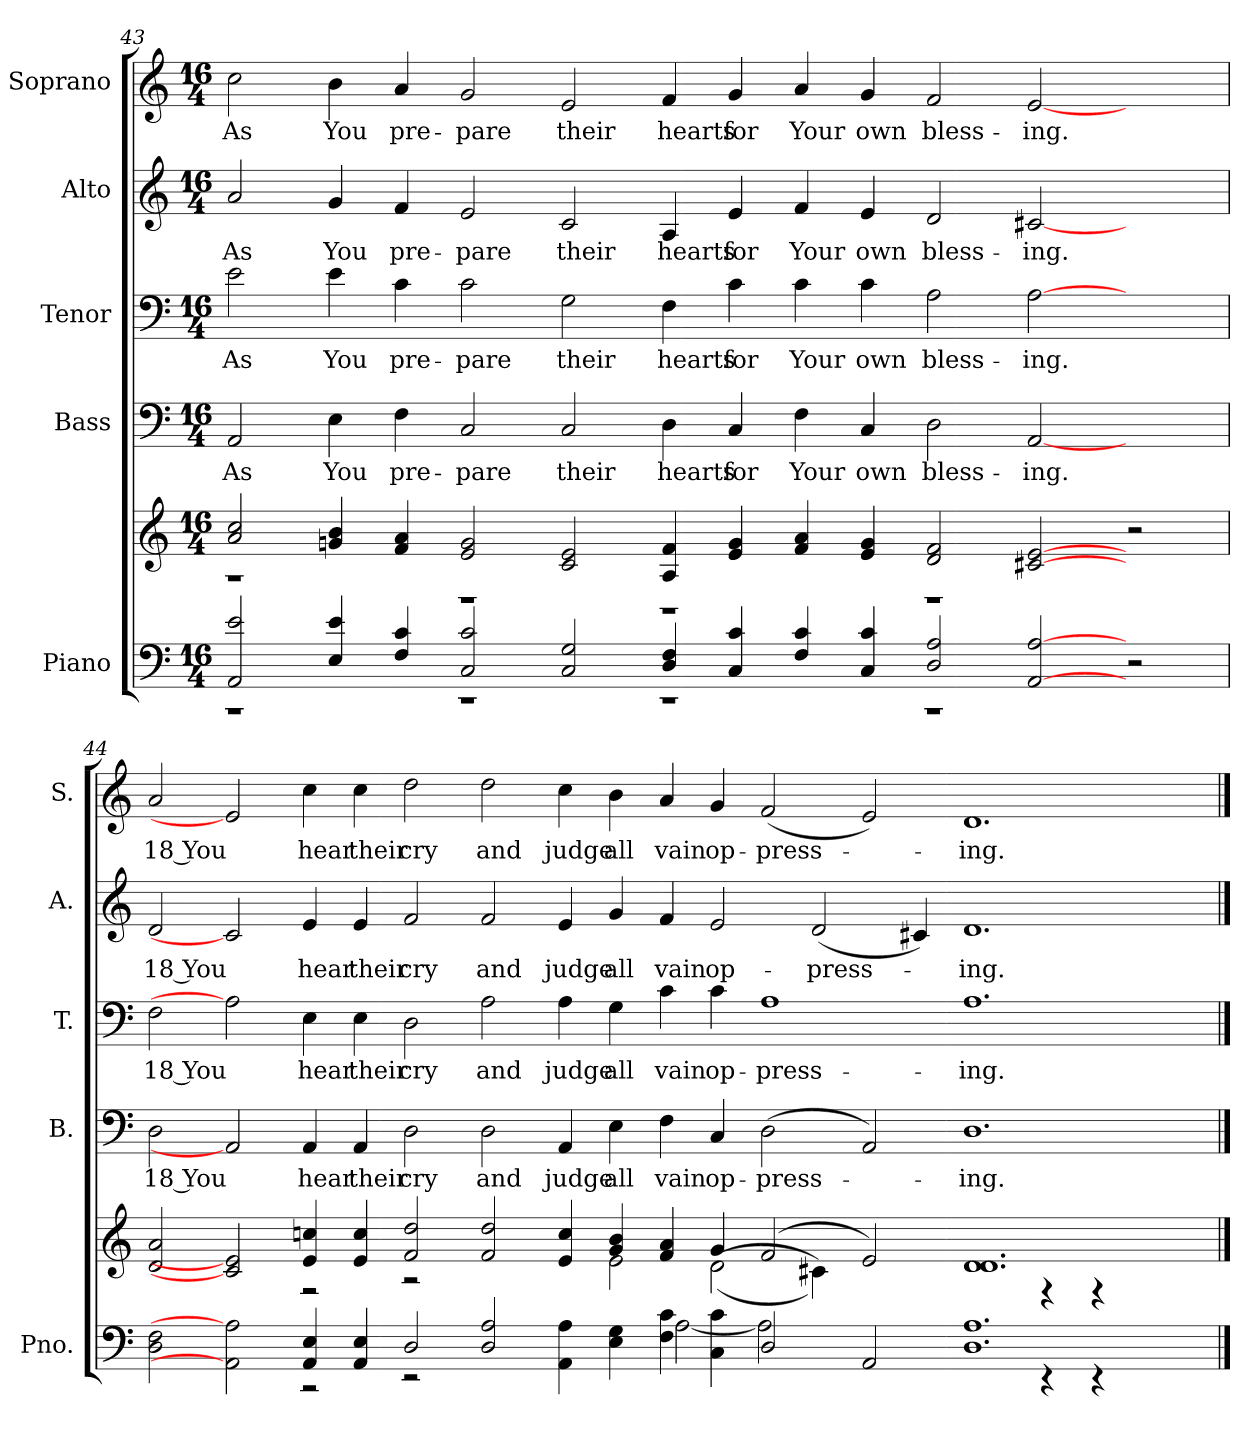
**kern	**kern	**kern	**text	**kern	**text	**kern	**text	**kern	**text
*part5	*part5	*part4	*part4	*part3	*part3	*part2	*part2	*part1	*part1
*staff6	*staff5	*staff4	*staff4	*staff3	*staff3	*staff2	*staff2	*staff1	*staff1
*I"Piano	*	*I"Bass	*	*I"Tenor	*	*I"Alto	*	*I"Soprano	*
*I'Pno.	*	*I'B.	*	*I'T.	*	*I'A.	*	*I'S.	*
!!LO:PB:g=z
*clefF4	*clefG2	*clefF4	*	*clefF4	*	*clefG2	*	*clefG2	*
*k[]	*k[]	*k[]	*	*k[]	*	*k[]	*	*k[]	*
*C:	*C:	*C:	*	*C:	*	*C:	*	*C:	*
*M16/4	*M16/4	*M16/4	*	*M16/4	*	*M16/4	*	*M16/4	*
=43	=43	=43	=43	=43	=43	=43	=43	=43	=43
*^	*^	*	*	*	*	*	*	*	*
!	!	!	!	!	!LO:LY:b:color=#000000	!	!	!	!	!	!
!	!	!	!	!	!	!	!LO:LY:b:color=#000000	!	!	!	!
!	!	!	!	!	!	!	!	!	!LO:LY:b:color=#000000	!	!
!	!	!	!	!	!	!	!	!	!	!	!LO:LY:b:color=#000000
2AAi/ 2ei	1r	2ai/ 2cci	1r	2AAi/	As	2ei\	As	2ai/	As	2cci\	As
!	!	!	!	!	!LO:LY:b:color=#000000	!	!	!	!	!	!
!	!	!	!	!	!	!	!LO:LY:b:color=#000000	!	!	!	!
!	!	!	!	!	!	!	!	!	!LO:LY:b:color=#000000	!	!
!	!	!	!	!	!	!	!	!	!	!	!LO:LY:b:color=#000000
4Ei/ 4ei	.	4gni/ 4bi	.	4Ei\	You	4ei\	You	4gi/	You	4bi\	You
!	!	!	!	!	!LO:LY:b:color=#000000	!	!	!	!	!	!
!	!	!	!	!	!	!	!LO:LY:b:color=#000000	!	!	!	!
!	!	!	!	!	!	!	!	!	!LO:LY:b:color=#000000	!	!
!	!	!	!	!	!	!	!	!	!	!	!LO:LY:b:color=#000000
4Fi/ 4ci	.	4fi/ 4ai	.	4Fi\	pre-	4ci\	pre-	4fi/	pre-	4ai/	pre-
!	!	!	!	!	!LO:LY:b:color=#000000	!	!	!	!	!	!
!	!	!	!	!	!	!	!LO:LY:b:color=#000000	!	!	!	!
!	!	!	!	!	!	!	!	!	!LO:LY:b:color=#000000	!	!
!	!	!	!	!	!	!	!	!	!	!	!LO:LY:b:color=#000000
2Ci/ 2ci	1r	2ei/ 2gi	1r	2Ci/	-pare	2ci\	-pare	2ei/	-pare	2gi/	-pare
!	!	!	!	!	!LO:LY:b:color=#000000	!	!	!	!	!	!
!	!	!	!	!	!	!	!LO:LY:b:color=#000000	!	!	!	!
!	!	!	!	!	!	!	!	!	!LO:LY:b:color=#000000	!	!
!	!	!	!	!	!	!	!	!	!	!	!LO:LY:b:color=#000000
2Ci/ 2Gi	.	2ci/ 2ei	.	2Ci/	their	2Gi\	their	2ci/	their	2ei/	their
!	!	!	!	!	!LO:LY:b:color=#000000	!	!	!	!	!	!
!	!	!	!	!	!	!	!LO:LY:b:color=#000000	!	!	!	!
!	!	!	!	!	!	!	!	!	!LO:LY:b:color=#000000	!	!
!	!	!	!	!	!	!	!	!	!	!	!LO:LY:b:color=#000000
4Di/ 4Fi	1r	4Ai/ 4fi	1r	4Di\	hearts	4Fi\	hearts	4Ai/	hearts	4fi/	hearts
!	!	!	!	!	!LO:LY:b:color=#000000	!	!	!	!	!	!
!	!	!	!	!	!	!	!LO:LY:b:color=#000000	!	!	!	!
!	!	!	!	!	!	!	!	!	!LO:LY:b:color=#000000	!	!
!	!	!	!	!	!	!	!	!	!	!	!LO:LY:b:color=#000000
4Ci/ 4ci	.	4ei/ 4gi	.	4Ci/	for	4ci\	for	4ei/	for	4gi/	for
!	!	!	!	!	!LO:LY:b:color=#000000	!	!	!	!	!	!
!	!	!	!	!	!	!	!LO:LY:b:color=#000000	!	!	!	!
!	!	!	!	!	!	!	!	!	!LO:LY:b:color=#000000	!	!
!	!	!	!	!	!	!	!	!	!	!	!LO:LY:b:color=#000000
4Fi/ 4ci	.	4fi/ 4ai	.	4Fi\	Your	4ci\	Your	4fi/	Your	4ai/	Your
!	!	!	!	!	!LO:LY:b:color=#000000	!	!	!	!	!	!
!	!	!	!	!	!	!	!LO:LY:b:color=#000000	!	!	!	!
!	!	!	!	!	!	!	!	!	!LO:LY:b:color=#000000	!	!
!	!	!	!	!	!	!	!	!	!	!	!LO:LY:b:color=#000000
4Ci/ 4ci	.	4ei/ 4gi	.	4Ci/	own	4ci\	own	4ei/	own	4gi/	own
!	!	!	!	!	!LO:LY:b:color=#000000	!	!	!	!	!	!
!	!	!	!	!	!	!	!LO:LY:b:color=#000000	!	!	!	!
!	!	!	!	!	!	!	!	!	!LO:LY:b:color=#000000	!	!
!	!	!	!	!	!	!	!	!	!	!	!LO:LY:b:color=#000000
2Di/ 2Ai	1r	2di/ 2fi	1r	2Di\	bless-	2Ai\	bless-	2di/	bless-	2fi/	bless-
!	!	!	!	!	!LO:LY:b:color=#000000	!	!	!	!	!	!
!	!	!	!	!	!	!	!LO:LY:b:color=#000000	!	!	!	!
!	!	!	!	!	!	!	!	!	!LO:LY:b:color=#000000	!	!
!	!	!	!	!	!	!	!	!	!	!	!LO:LY:b:color=#000000
[2AAi [2Ai	.	[2c#Xi [2ei	.	[2AAi	-ing.	[2Ai	-ing.	[2c#Xi	-ing.	[2ei	-ing.
2ryy	2r	2ryy	2r	2ryy	.	2ryy	.	2ryy	.	2ryy	.
=44	=44	=44	=44	=44	=44	=44	=44	=44	=44	=44	=44
!	!	!	!	!	!LO:LY:b:color=#000000	!	!	!	!	!	!
!	!	!	!	!	!	!	!LO:LY:b:color=#000000	!	!	!	!
!	!	!	!	!	!	!	!	!	!LO:LY:b:color=#000000	!	!
!	!	!	!	!	!	!	!	!	!	!	!LO:LY:b:color=#000000
2Di\ 2Fi	1ryy	2di/ 2ai	1ryy	2Di\	18 You	2Fi\	18 You	2di/	18 You	2ai/	18 You
2AAi] 2Ai]	.	2c#i] 2ei]	.	2AAi]	.	2Ai]	.	2c#i]	.	2ei]	.
!	!	!	!	!	!LO:LY:b:color=#000000	!	!	!	!	!	!
!	!	!	!	!	!	!	!LO:LY:b:color=#000000	!	!	!	!
!	!	!	!	!	!	!	!	!	!LO:LY:b:color=#000000	!	!
!	!	!	!	!	!	!	!	!	!	!	!LO:LY:b:color=#000000
4AAi/ 4Ei	2r	4ei/ 4ccni	2r	4AAi/	hear	4Ei\	hear	4ei/	hear	4cci\	hear
!	!	!	!	!	!LO:LY:b:color=#000000	!	!	!	!	!	!
!	!	!	!	!	!	!	!LO:LY:b:color=#000000	!	!	!	!
!	!	!	!	!	!	!	!	!	!LO:LY:b:color=#000000	!	!
!	!	!	!	!	!	!	!	!	!	!	!LO:LY:b:color=#000000
4AAi/ 4Ei	.	4ei/ 4cci	.	4AAi/	their	4Ei\	their	4ei/	their	4cci\	their
!	!	!	!	!	!LO:LY:b:color=#000000	!	!	!	!	!	!
!	!	!	!	!	!	!	!LO:LY:b:color=#000000	!	!	!	!
!	!	!	!	!	!	!	!	!	!LO:LY:b:color=#000000	!	!
!	!	!	!	!	!	!	!	!	!	!	!LO:LY:b:color=#000000
2Di/	2r	2fi/ 2ddi	2r	2Di\	cry	2Di\	cry	2fi/	cry	2ddi\	cry
!	!	!	!	!	!LO:LY:b:color=#000000	!	!	!	!	!	!
!	!	!	!	!	!	!	!LO:LY:b:color=#000000	!	!	!	!
!	!	!	!	!	!	!	!	!	!LO:LY:b:color=#000000	!	!
!	!	!	!	!	!	!	!	!	!	!	!LO:LY:b:color=#000000
2Di/ 2Ai	2ryy	2fi/ 2ddi	2ryy	2Di\	and	2Ai\	and	2fi/	and	2ddi\	and
!	!	!	!	!	!LO:LY:b:color=#000000	!	!	!	!	!	!
!	!	!	!	!	!	!	!LO:LY:b:color=#000000	!	!	!	!
!	!	!	!	!	!	!	!	!	!LO:LY:b:color=#000000	!	!
!	!	!	!	!	!	!	!	!	!	!	!LO:LY:b:color=#000000
4AAi\ 4Ai	2ryy	4ei/ 4cci	4ryy	4AAi/	judge	4Ai\	judge	4ei/	judge	4cci\	judge
!	!	!	!	!	!LO:LY:b:color=#000000	!	!	!	!	!	!
!	!	!	!	!	!	!	!LO:LY:b:color=#000000	!	!	!	!
!	!	!	!	!	!	!	!	!	!LO:LY:b:color=#000000	!	!
!	!	!	!	!	!	!	!	!	!	!	!LO:LY:b:color=#000000
4Ei\ 4Gi	.	4gi/ 4bi	2ei\	4Ei\	all	4Gi\	all	4gi/	all	4bi\	all
!	!	!	!	!	!LO:LY:b:color=#000000	!	!	!	!	!	!
!	!	!	!	!	!	!	!LO:LY:b:color=#000000	!	!	!	!
!	!	!	!	!	!	!	!	!	!LO:LY:b:color=#000000	!	!
!	!	!	!	!	!	!	!	!	!	!	!LO:LY:b:color=#000000
4Fi\ 4ci	[<2Ai\	4fi/ 4ai	.	4Fi\	vain	4ci\	vain	4fi/	vain	4ai/	vain
!	!	!	!	!	!LO:LY:b:color=#000000	!	!	!	!	!	!
!	!	!	!	!	!	!	!LO:LY:b:color=#000000	!	!	!	!
!	!	!	!	!	!	!	!	!	!LO:LY:b:color=#000000	!	!
!	!	!	!	!	!	!	!	!	!	!	!LO:LY:b:color=#000000
4Ci\ 4ci	.	4gi/	((2di\	4Ci/	op-	4ci\	op-	2ei/	op-	4gi/	op-
!	!	!	!	!	!LO:LY:b:color=#000000	!	!	!	!	!	!
!	!	!	!	!	!	!	!LO:LY:b:color=#000000	!	!	!	!
!	!	!	!	!	!	!	!	!	!	!	!LO:LY:b:color=#000000
2Di/	2Ai\]	(2fi/	.	(2Di\	-press-	1Ai	-press-	.	.	(2fi/	-press-
!	!	!	!	!	!	!	!	!	!LO:LY:b:color=#000000	!	!
.	.	.	4c#Xi\))	.	.	.	.	(2di/	-press-	.	.
2AAi/	2ryy	2ei/)	2ryy	2AAi/)	.	.	.	.	.	2ei/)	.
.	.	.	.	.	.	.	.	4c#Xi/)	.	.	.
!	!	!	!	!	!LO:LY:b:color=#000000	!	!	!	!	!	!
!	!	!	!	!	!	!	!LO:LY:b:color=#000000	!	!	!	!
!	!	!	!	!	!	!	!	!	!LO:LY:b:color=#000000	!	!
!	!	!	!	!	!	!	!	!	!	!	!LO:LY:b:color=#000000
1.Di 1.Ai	2ryy	1.di 1.di	2ryy	1.Di	-ing.	1.Ai	-ing.	1.di	-ing.	1.di	-ing.
.	4r	.	4r	.	.	.	.	.	.	.	.
.	4r	.	4r	.	.	.	.	.	.	.	.
.	2ryy	.	2ryy	.	.	.	.	.	.	.	.
*v	*v	*	*	*	*	*	*	*	*	*	*
*	*v	*v	*	*	*	*	*	*	*	*
==	==	==	==	==	==	==	==	==	==
*-	*-	*-	*-	*-	*-	*-	*-	*-	*-
